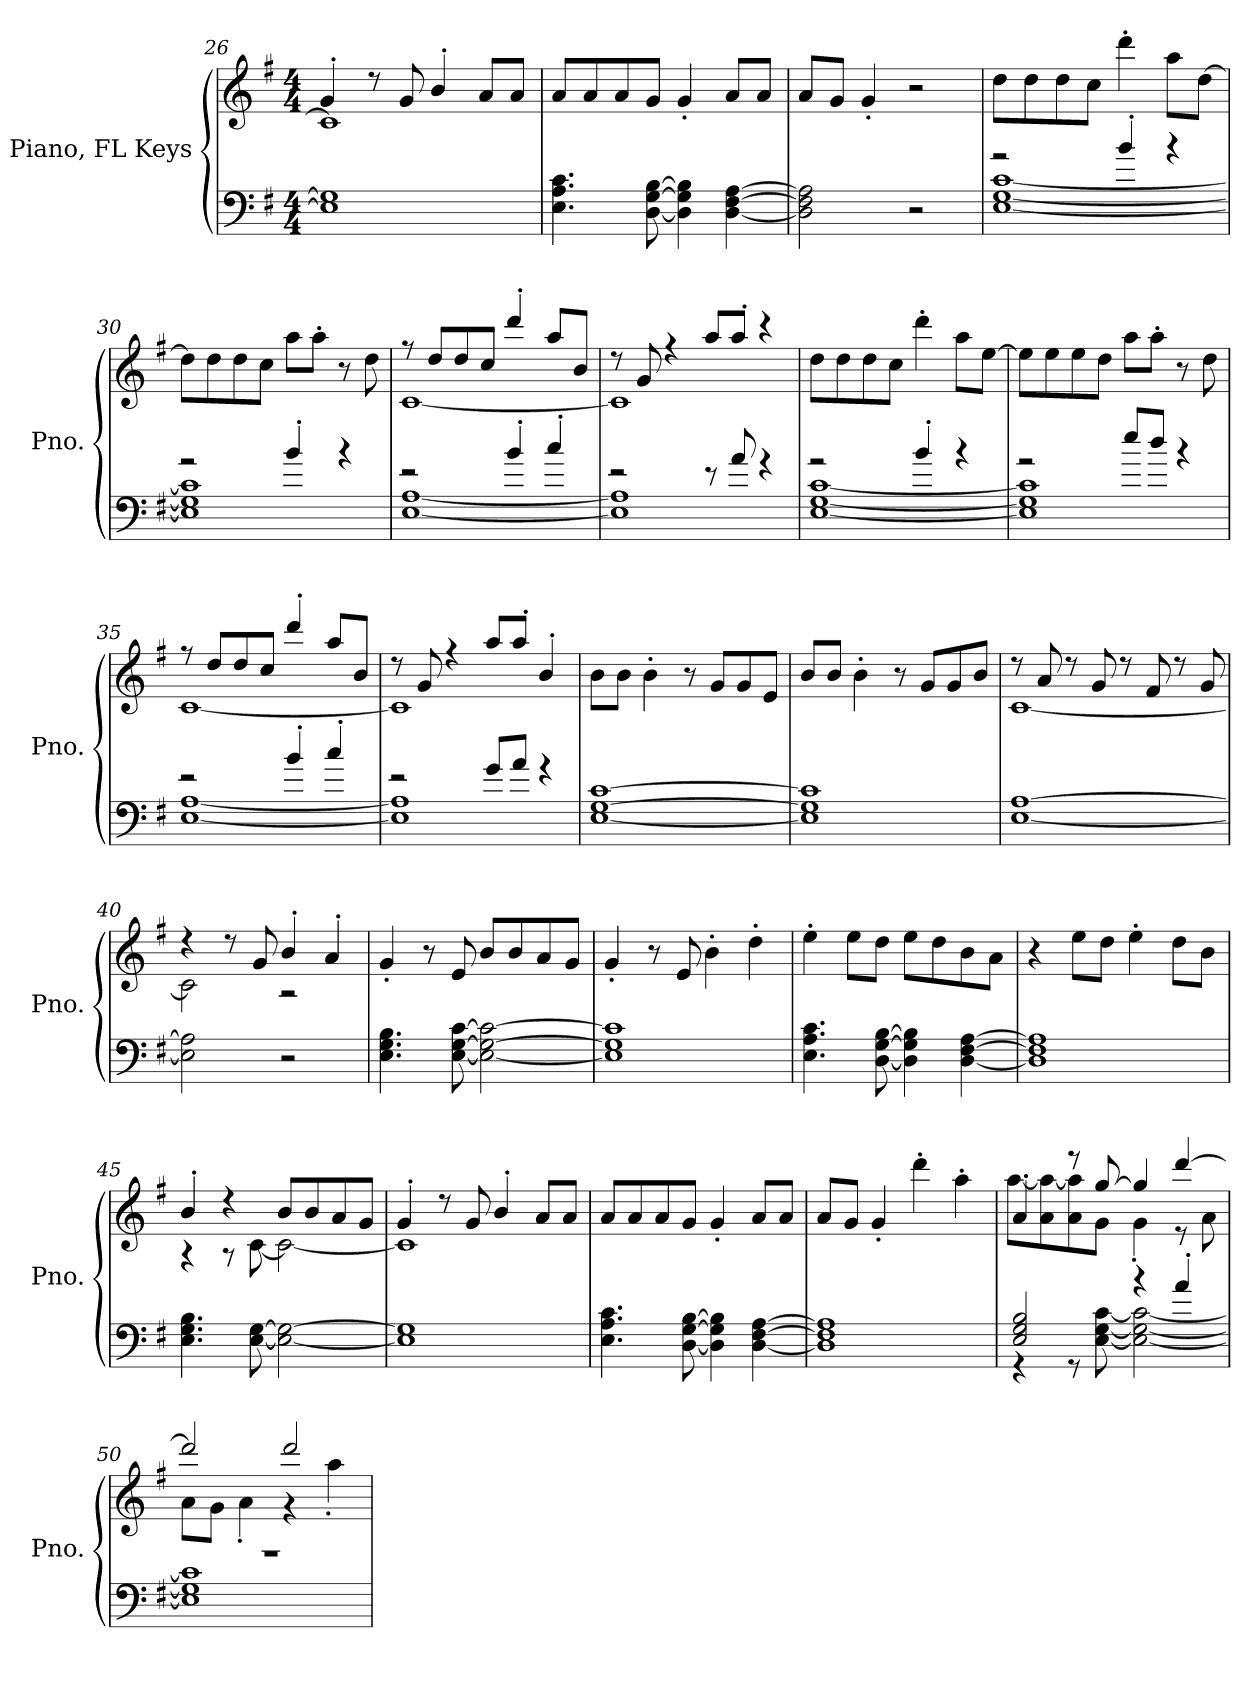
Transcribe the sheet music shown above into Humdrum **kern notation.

**kern	**kern
*part1	*part1
*staff2	*staff1
*I"Piano, FL Keys	*
*I'Pno.	*
*clefF4	*clefG2
*k[f#]	*k[f#]
*M4/4	*M4/4
=26	=26
*	*^
1E] 1G]	4g'/	1c]
.	8r	.
.	8g/	.
.	4b'/	.
.	8a/L	.
.	8a/J	.
*	*v	*v
=27	=27
4.E\ 4.A\ 4.c\	8a/L
.	8a/
.	8a/
[8D\ [8G\ [8B\	8g/J
4D\] 4G\] 4B\]	4g'/
[4D\ [4F#\ [4A\	8a/L
.	8a/J
=28	=28
2D\] 2F#\] 2A\]	8a/L
.	8g/J
.	4g'/
2r	2r
=29	=29
*^	*
2r	[1E [1G [1c	8dd\L
.	.	8dd\
.	.	8dd\
.	.	8cc\J
4b'/	.	4ddd'\
4r	.	8aa\L
.	.	[8dd\J
=30	=30	=30
2r	1E] 1G] 1c]	8dd\L]
.	.	8dd\
.	.	8dd\
.	.	8cc\J
4b'/	.	8aa\L
.	.	8aa'\J
4r	.	8r
.	.	8dd\
!!LO:LB:g=z
=31	=31	=31
*	*	*^
2r	[1E [1A	8r	[1c
.	.	8dd/L	.
.	.	8dd/	.
.	.	8cc/J	.
4b'/	.	4ddd'/	.
4cc'/	.	8aa/L	.
.	.	8b/J	.
=32	=32	=32	=32
2r	1E] 1A]	8r	1c]
.	.	8g/	.
.	.	4r	.
8r	.	8aa/L	.
8a/	.	8aa'/J	.
4r	.	4r	.
*	*	*v	*v
=33	=33	=33
2r	[1E [1G [1c	8dd\L
.	.	8dd\
.	.	8dd\
.	.	8cc\J
4b'/	.	4ddd'\
4r	.	8aa\L
.	.	[8ee\J
=34	=34	=34
2r	1E] 1G] 1c]	8ee\L]
.	.	8ee\
.	.	8ee\
.	.	8dd\J
8ee/L	.	8aa\L
8dd/J	.	8aa'\J
4r	.	8r
.	.	8dd\
=35	=35	=35
*	*	*^
2r	[1E [1A	8r	[1c
.	.	8dd/L	.
.	.	8dd/	.
.	.	8cc/J	.
4b'/	.	4ddd'/	.
4cc'/	.	8aa/L	.
.	.	8b/J	.
!!LO:PB:g=z	!!
=36	=36	=36	=36
2r	1E] 1A]	8r	1c]
.	.	8g/	.
.	.	4r	.
8g/L	.	8aa/L	.
8a/J	.	8aa'/J	.
4r	.	4b'/	.
*v	*v	*	*
*	*v	*v
=37	=37
[1E [1G [1c	8b\L
.	8b\J
.	4b'\
.	8r
.	8g/L
.	8g/
.	8e/J
=38	=38
1E] 1G] 1c]	8b/L
.	8b/J
.	4b'\
.	8r
.	8g/L
.	8g/
.	8b/J
=39	=39
*	*^
[1E [1A	8r	[1c
.	8a/	.
.	8r	.
.	8g/	.
.	8r	.
.	8f#/	.
.	8r	.
.	8g/	.
=40	=40	=40
2E\] 2A\]	4r	2c\]
.	8r	.
.	8g/	.
2r	4b'/	2r
.	4a'/	.
*	*v	*v
!!LO:LB:g=z
=41	=41
4.E\ 4.G\ 4.B\	4g'/
.	8r
[8E\ [8G\ [8c\	8e/
2E\_ 2G\_ 2c\_	8b/L
.	8b/
.	8a/
.	8g/J
=42	=42
1E] 1G] 1c]	4g'/
.	8r
.	8e/
.	4b'\
.	4dd'\
=43	=43
4.E\ 4.A\ 4.c\	4ee'\
.	8ee\L
[8D\ [8G\ [8B\	8dd\J
4D\] 4G\] 4B\]	8ee\L
.	8dd\
[4D\ [4F#\ [4A\	8b\
.	8a\J
=44	=44
1D] 1F#] 1A]	4r
.	8ee\L
.	8dd\J
.	4ee'\
.	8dd\L
.	8b\J
=45	=45
*	*^
4.E\ 4.G\ 4.B\	4b'/	4r
.	4r	8r
[8E\ [8G\	.	[8c\
2E\_ 2G\_	8b/L	2c\_
.	8b/	.
.	8a/	.
.	8g/J	.
=46	=46	=46
1E] 1G]	4g'/	1c]
.	8r	.
.	8g/	.
.	4b'/	.
.	8a/L	.
.	8a/J	.
*	*v	*v
!!LO:LB:g=z
=47	=47
4.E\ 4.A\ 4.c\	8a/L
.	8a/
.	8a/
[8D\ [8G\ [8B\	8g/J
4D\] 4G\] 4B\]	4g'/
[4D\ [4F#\ [4A\	8a/L
.	8a/J
=48	=48
1D] 1F#] 1A]	8a/L
.	8g/J
.	4g'/
.	4ddd'\
.	4aa'\
=49	=49
*^	*^
2E/ 2G/ 2B/	4r	4a'/	[8aa\L
.	.	.	8a\ 8aa\_
.	8r	8r	8a\ 8aa\]
.	[8E\ [8G\ [8c\	[8gg/	8g\J
4r	2E\_ 2G\_ 2c\_	4gg/]	4g'\
4a'/	.	[4ddd/	8r
.	.	.	8a\
=50	=50	=50	=50
1r	1E] 1G] 1c]	2ddd/]	8a\L
.	.	.	8g\J
.	.	.	4a'\
.	.	2ddd/	4r
.	.	.	4aa'\
*v	*v	*	*
*	*v	*v
=	=
*-	*-
